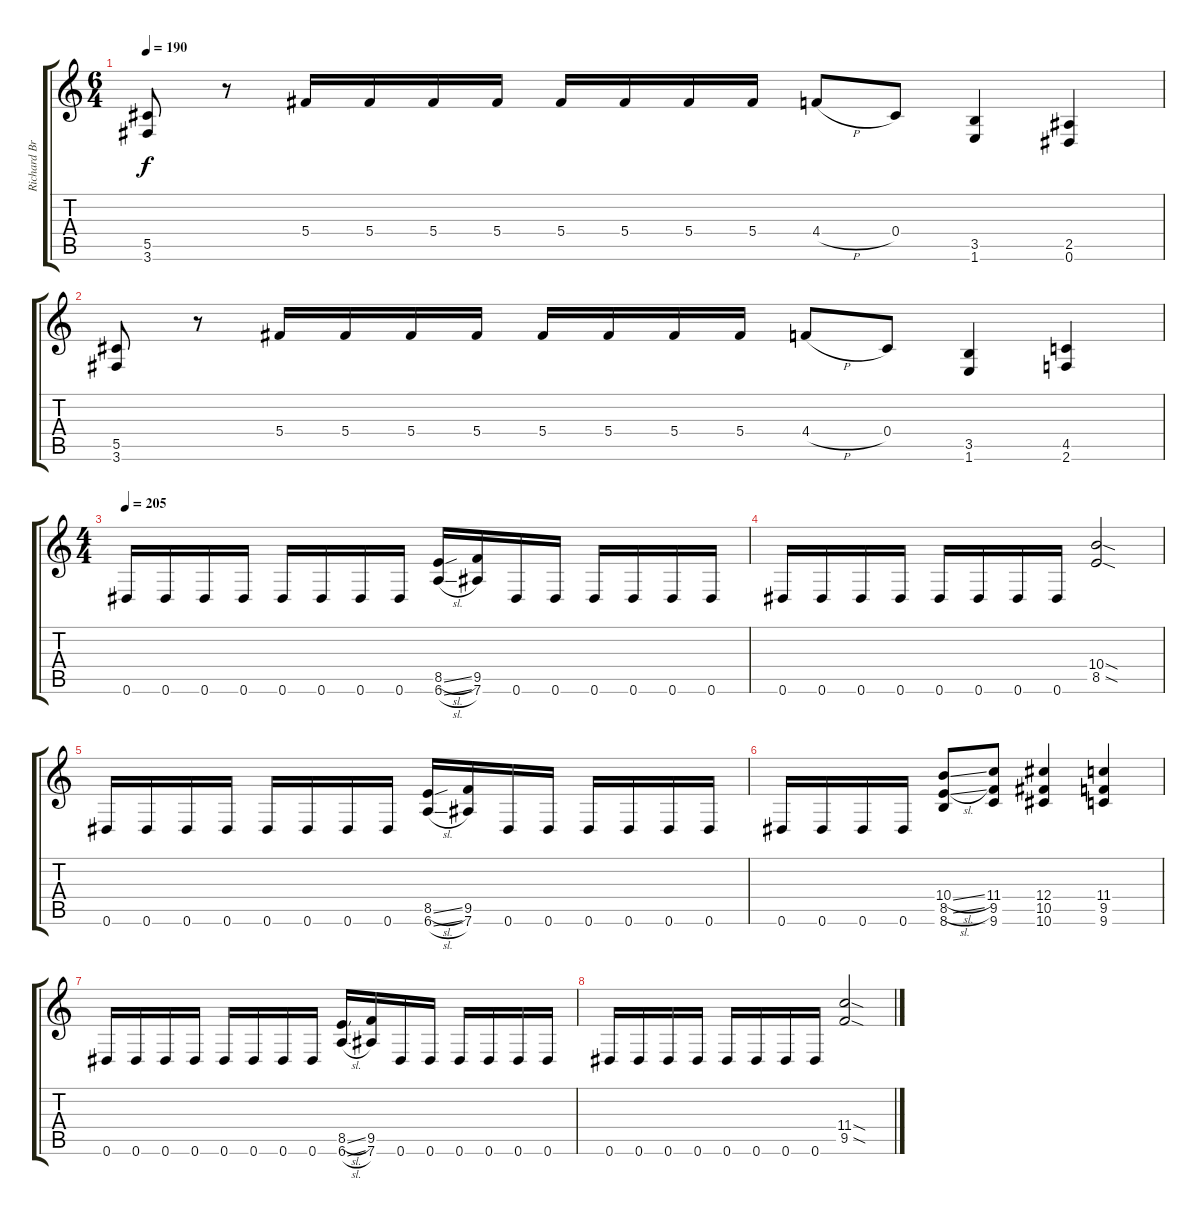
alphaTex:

\track ("Richard Brunelle" "Richard Br") {instrument distortionguitar}
\staff {score tabs}
\tuning (Eb4 Bb3 Gb3 Db3 Ab2 Eb2) {hide}
\ts (6 4)
\tempo 190
\clef g2
\ks c
(5.5 3.6).8{dy f} r.8 5.4.16 5.4.16 5.4.16 5.4.16 5.4.16 5.4.16 5.4.16 5.4.16 4.4{h}.8 0.4.8 (3.5 1.6).4 (2.5 0.6).4 |
(5.5 3.6).8 r.8 5.4.16 5.4.16 5.4.16 5.4.16 5.4.16 5.4.16 5.4.16 5.4.16 4.4{h}.8 0.4.8 (3.5 1.6).4 (4.5 2.6).4 |
\ts (4 4)
\tempo 205
0.6.16 0.6.16 0.6.16 0.6.16 0.6.16 0.6.16 0.6.16 0.6.16 (8.5{sl} 6.6{sl}).16 (9.5 7.6).16 0.6.16 0.6.16 0.6.16 0.6.16 0.6.16 0.6.16 |
0.6.16 0.6.16 0.6.16 0.6.16 0.6.16 0.6.16 0.6.16 0.6.16 (10.4{sod} 8.5{sod}).2 |
0.6.16 0.6.16 0.6.16 0.6.16 0.6.16 0.6.16 0.6.16 0.6.16 (8.5{sl} 6.6{sl}).16 (9.5 7.6).16 0.6.16 0.6.16 0.6.16 0.6.16 0.6.16 0.6.16 |
0.6.16 0.6.16 0.6.16 0.6.16 (10.4{sl} 8.5{sl} 8.6).8 (11.4 9.5 9.6).8 (12.4 10.5 10.6).4 (11.4 9.5 9.6).4 |
0.6.16 0.6.16 0.6.16 0.6.16 0.6.16 0.6.16 0.6.16 0.6.16 (8.5{sl} 6.6{sl}).16 (9.5 7.6).16 0.6.16 0.6.16 0.6.16 0.6.16 0.6.16 0.6.16 |
0.6.16 0.6.16 0.6.16 0.6.16 0.6.16 0.6.16 0.6.16 0.6.16 (11.4{sod} 9.5{sod}).2
